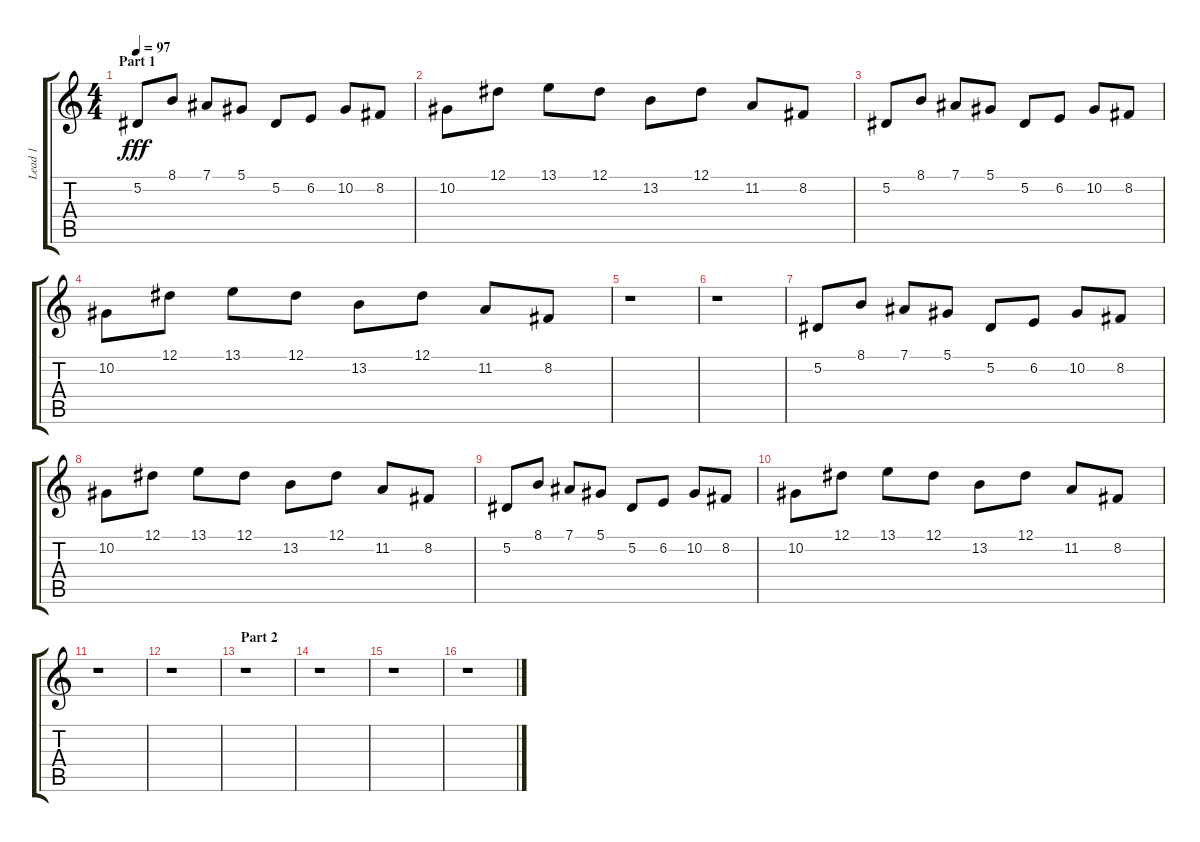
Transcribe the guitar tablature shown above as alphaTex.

\track ("Lead 1" "Lead 1") {instrument lead2sawtooth}
\staff {score tabs}
\tuning (Eb4 Bb3 Gb3 Db3 Ab2 Eb2) {hide}
\ts (4 4)
\section ("" "Part 1")
\tempo 97
\clef g2
\ks c
5.2.8{dy fff} 8.1.8 7.1.8 5.1.8 5.2.8 6.2.8 10.2.8 8.2.8 |
10.2.8 12.1.8 13.1.8 12.1.8 13.2.8 12.1.8 11.2.8 8.2.8 |
5.2.8 8.1.8 7.1.8 5.1.8 5.2.8 6.2.8 10.2.8 8.2.8 |
10.2.8 12.1.8 13.1.8 12.1.8 13.2.8 12.1.8 11.2.8 8.2.8 |
r.1 |
r.1 |
5.2.8 8.1.8 7.1.8 5.1.8 5.2.8 6.2.8 10.2.8 8.2.8 |
10.2.8 12.1.8 13.1.8 12.1.8 13.2.8 12.1.8 11.2.8 8.2.8 |
5.2.8 8.1.8 7.1.8 5.1.8 5.2.8 6.2.8 10.2.8 8.2.8 |
10.2.8 12.1.8 13.1.8 12.1.8 13.2.8 12.1.8 11.2.8 8.2.8 |
r.1 |
r.1 |
\section ("" "Part 2")
r.1 |
r.1 |
r.1 |
r.1
